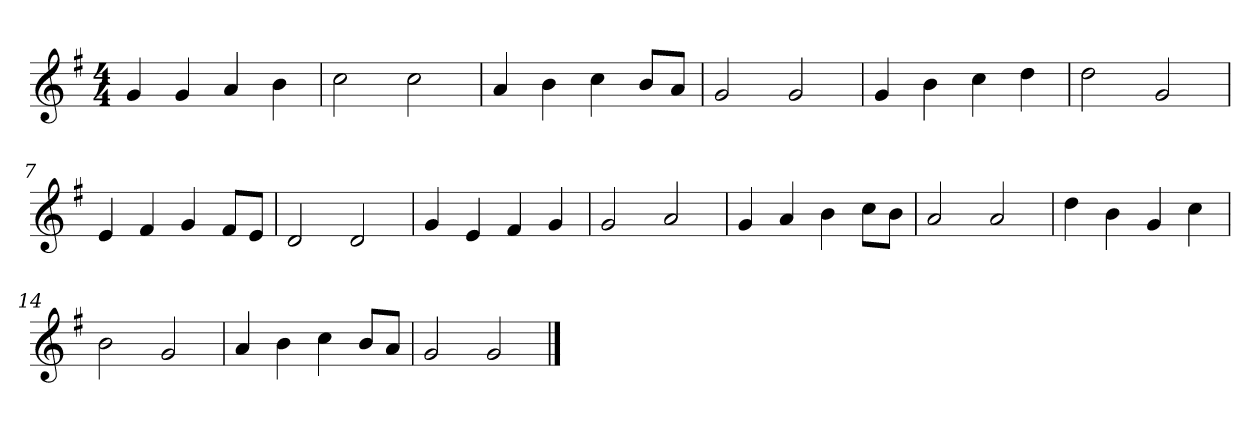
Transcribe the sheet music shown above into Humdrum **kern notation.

**kern
*part1
*staff1
*clefG2
*k[f#]
*G:
*M4/4
=1
4g/
4g/
4a/
4b\
=2
2cc\
2cc\
=3
4a/
4b\
4cc\
8b/L
8a/J
=4
2g/
2g/
=5
4g/
4b\
4cc\
4dd\
=6
2dd\
2g/
=7
4e/
4f#/
4g/
8f#/L
8e/J
=8
2d/
2d/
=9
4g/
4e/
4f#/
4g/
=10
2g/
2a/
=11
4g/
4a/
4b\
8cc\L
8b\J
!!LO:LB:g=z
=12
2a/
2a/
=13
4dd\
4b\
4g/
4cc\
=14
2b\
2g/
=15
4a/
4b\
4cc\
8b/L
8a/J
=16
2g/
2g/
==
*-
